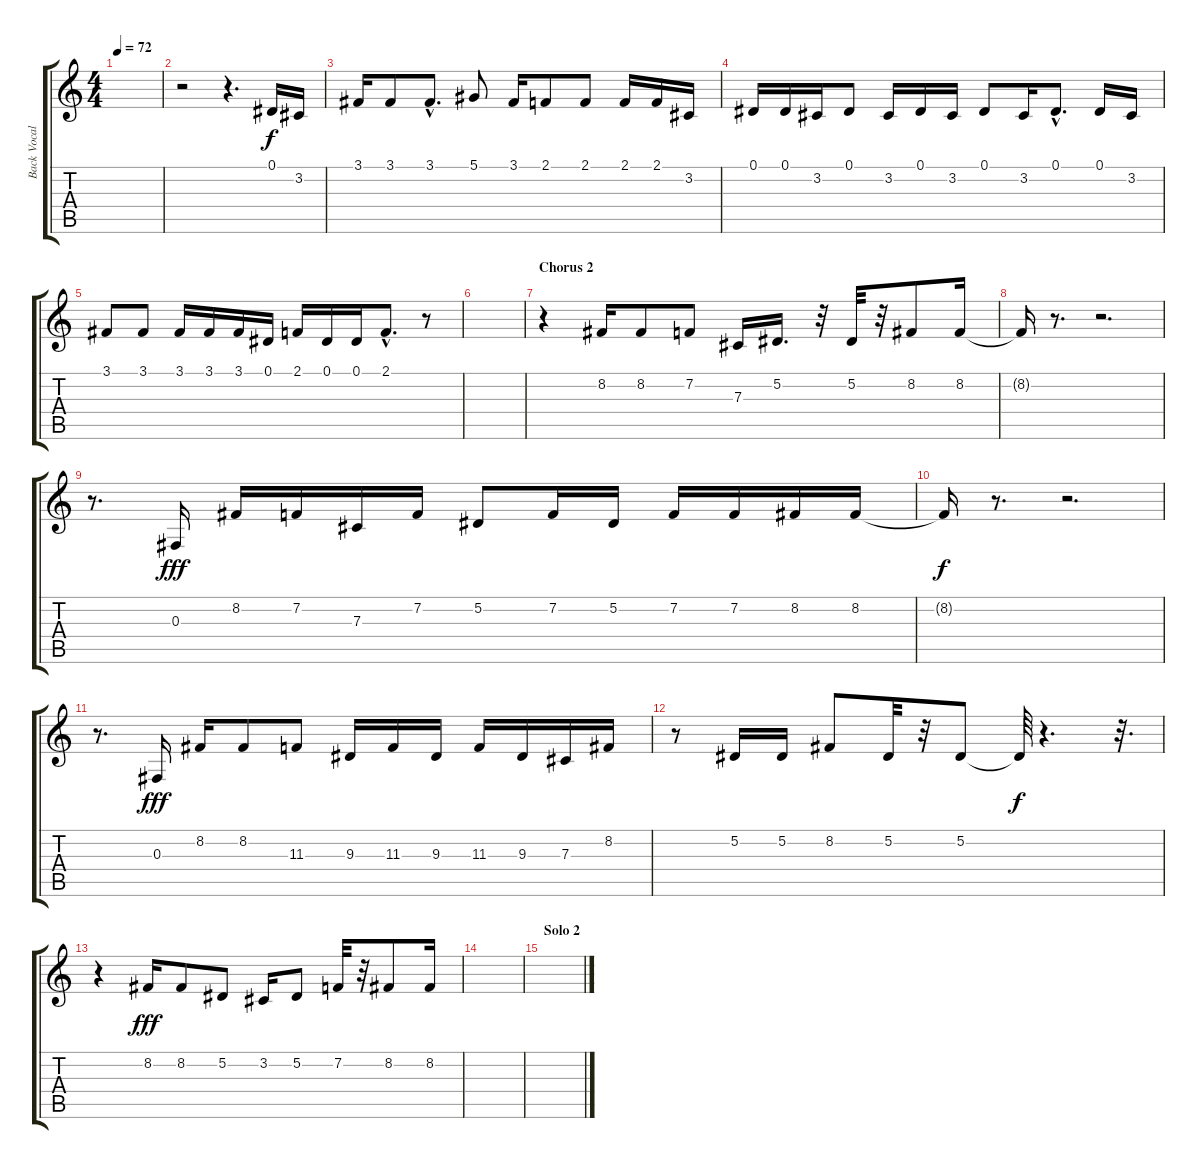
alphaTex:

\track ("Back Vocal (Duff, Gilby)" "Back Vocal") {instrument lead3calliope}
\staff {score tabs}
\tuning (Eb4 Bb3 Gb3 Db3 Ab2 Eb2) {hide}
\ts (4 4)
\tempo 72
\clef g2
\ks c
|
r.2 r.4{d} 0.1.16 3.2.16 |
3.1.16 3.1.8 3.1{hac}.8{d} 5.1.8 3.1.16 2.1.8 2.1.8 2.1.16 2.1.16 3.2.16 |
0.1.16 0.1.16 3.2.16 0.1.8 3.2.16 0.1.16 3.2.16 0.1.8 3.2.16 0.1{hac}.8{d} 0.1.16 3.2.16 |
3.1.8 3.1.8 3.1.16 3.1.16 3.1.16 0.1.16 2.1.16 0.1.16 0.1.16 2.1{hac}.8{d} r.8 |
|
\section ("" "Chorus 2")
r.4 8.2.16 8.2.8 7.2.8 7.3.16 5.2.16{d} r.32 5.2.32 r.32 8.2.8 8.2.16 |
8.2{t}.16{dy f} r.8{d} r.2{d} |
r.8{d} 0.3.16{dy fff} 8.2.16 7.2.16 7.3.16 7.2.16 5.2.8 7.2.16 5.2.16 7.2.16 7.2.16 8.2.16 8.2.16 |
8.2{t}.16{dy f} r.8{d} r.2{d} |
r.8{d} 0.3.16{dy fff} 8.2.16 8.2.8 11.3.8 9.3.16 11.3.16 9.3.16 11.3.16 9.3.16 7.3.16 8.2.16 |
r.8 5.2.16 5.2.16 8.2.8 5.2.32 r.32 5.2.8 5.2{t}.64{dy f} r.4{d} r.32{d} |
r.4 8.2.16{dy fff} 8.2.8 5.2.8 3.2.16 5.2.8 7.2.32 r.32 8.2.8 8.2.16 |
|
\section ("" "Solo 2")
